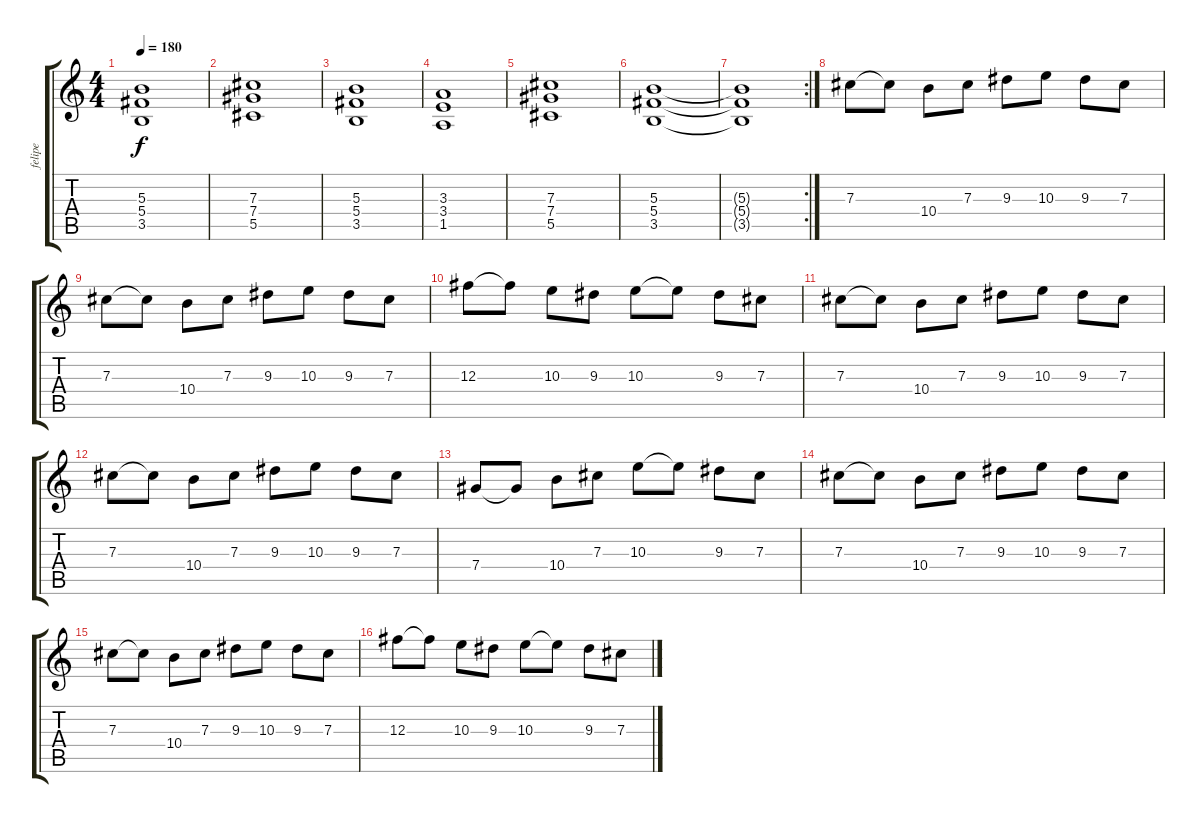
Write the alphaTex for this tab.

\track ("felipe" "felipe") {instrument distortionguitar}
\staff {score tabs}
\tuning (Eb4 Bb3 Gb3 Db3 Ab2 Eb2) {hide}
\ts (4 4)
\tempo 180
\clef g2
\ks c
(5.3 5.4 3.5).1{dy f} |
(7.3 7.4 5.5).1 |
(5.3 5.4 3.5).1 |
(3.3 3.4 1.5).1 |
(7.3 7.4 5.5).1 |
(5.3 5.4 3.5).1 |
\rc 2
(5.3{t} 5.4{t} 3.5{t}).1 |
7.3.8 7.3{t}.8 10.4.8 7.3.8 9.3.8 10.3.8 9.3.8 7.3.8 |
7.3.8 7.3{t}.8 10.4.8 7.3.8 9.3.8 10.3.8 9.3.8 7.3.8 |
12.3.8 12.3{t}.8 10.3.8 9.3.8 10.3.8 10.3{t}.8 9.3.8 7.3.8 |
7.3.8 7.3{t}.8 10.4.8 7.3.8 9.3.8 10.3.8 9.3.8 7.3.8 |
7.3.8 7.3{t}.8 10.4.8 7.3.8 9.3.8 10.3.8 9.3.8 7.3.8 |
7.4.8 7.4{t}.8 10.4.8 7.3.8 10.3.8 10.3{t}.8 9.3.8 7.3.8 |
7.3.8 7.3{t}.8 10.4.8 7.3.8 9.3.8 10.3.8 9.3.8 7.3.8 |
7.3.8 7.3{t}.8 10.4.8 7.3.8 9.3.8 10.3.8 9.3.8 7.3.8 |
12.3.8 12.3{t}.8 10.3.8 9.3.8 10.3.8 10.3{t}.8 9.3.8 7.3.8
